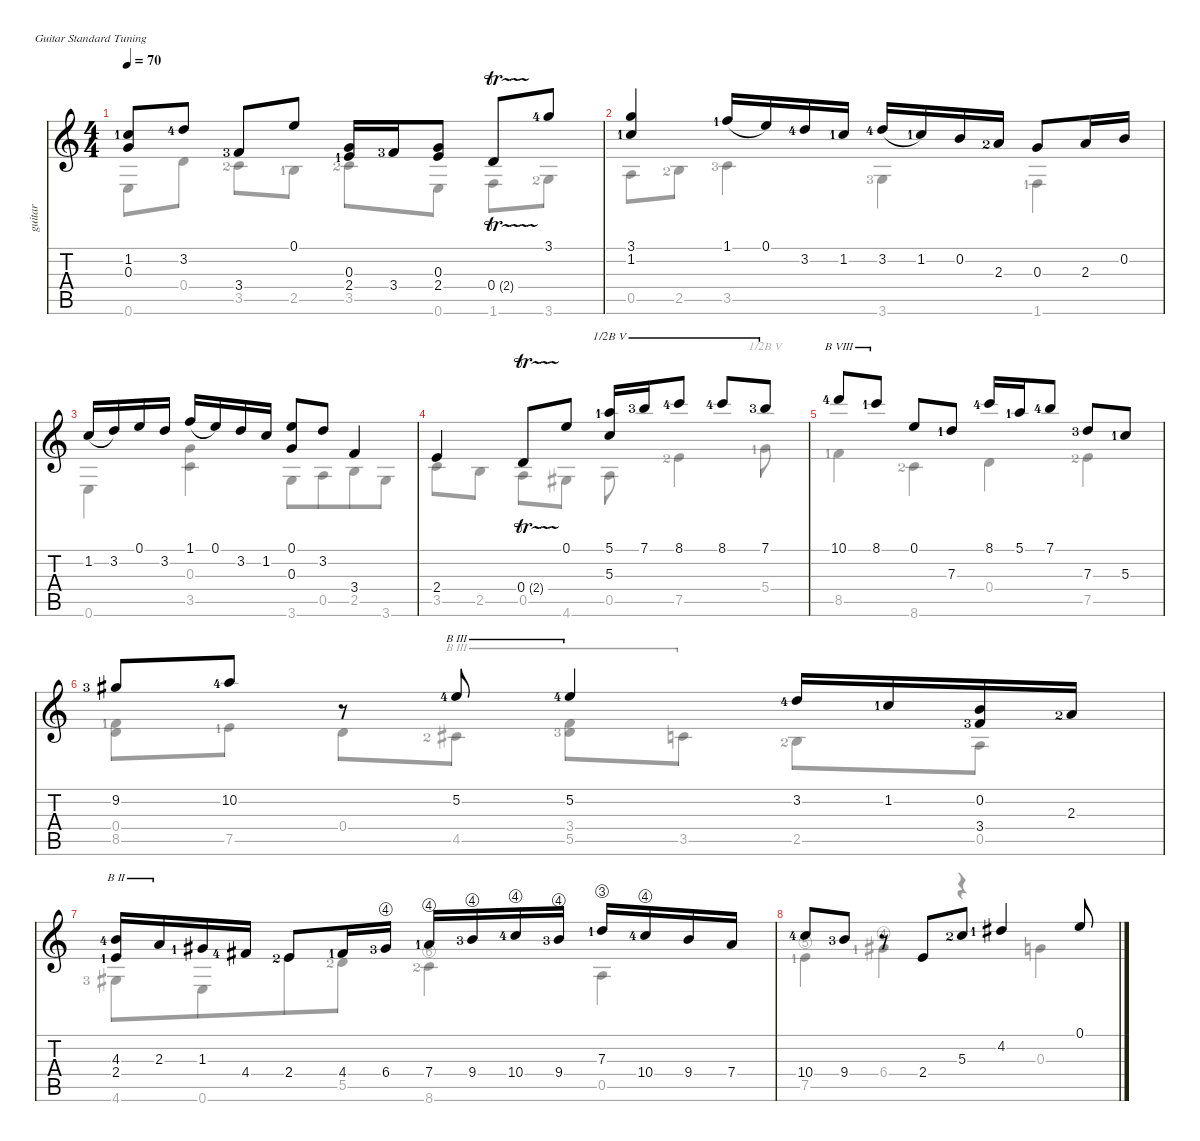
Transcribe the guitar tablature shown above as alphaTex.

\defaultSystemsLayout 4
\hideDynamics
\bracketExtendMode nobrackets
\otherSystemsTrackNameOrientation horizontal
\extendBarLines
\track ("Nylon Guitar" "guitar") {instrument acousticguitarnylon}
\staff {score tabs}
\tuning (E4 B3 G3 D3 A2 E2)
\voice
\ts (4 4)
\scale
0.98393
\tempo 70
\accidentals auto
\clef g2
\ottava regular
\simile none
\scale
0.980916
\ks c
(1.2{lf 2} 0.3).8{dy mf beam Up} 3.2{lf 5}.8{beam Up} 3.4{lf 4}.8{beam Up} 0.1.8{beam Up} (0.3 2.4{lf 2}).16{beam Up} 3.4{lf 4}.16{beam Up} (0.3 2.4).8{beam Up} 0.4{tr (2 16)}.8{beam Up} 3.1{lf 5}.8{beam Up} |
\scale
0.929926
\scale
0.991199 (3.1 1.2{lf 2}).4{beam Up} 1.1{lf 2}.16{legatoorigin beam Up} 0.1.16{beam Up} 3.2{lf 5}.16{beam Up} 1.2{lf 2}.16{beam Up} 3.2{lf 5}.16{legatoorigin beam Up} 1.2{lf 2}.16{beam Up} 0.2.16{beam Up} 2.3{lf 3}.16{beam Up} 0.3.8{beam Up} 2.3.16{beam Up} 0.2.16{beam Up} |
\scale
1.02913 1.2.16{legatoorigin beam Up} 3.2.16{beam Up} 0.1.16{beam Up} 3.2.16{beam Up} 1.1.16{legatoorigin beam Up} 0.1.16{beam Up} 3.2.16{beam Up} 1.2.16{beam Up} (0.1 0.3).8{beam Up} 3.2.8{beam Up} 3.4.4{beam Up} |
\scale
0.987862 2.4.4{beam Up} 0.4{tr (2 16)}.8{beam Up} 0.1.8{beam Up} (5.1{lf 2} 5.3).16{barre (5 half) beam Up} 7.1{lf 4}.16{barre (5 half) beam Up} 8.1{lf 5}.8{barre (5 half) beam Up} 8.1{lf 5}.8{barre (5 half) beam Up} 7.1{lf 4}.8{barre (5 half) beam Up} |
\scale
0.983012 10.1{lf 5}.8{barre (8 full) beam Up} 8.1{lf 2}.8{barre (8 full) beam Up} 0.1.8{beam Up} 7.3{lf 2}.8{beam Up} 8.1{lf 5}.16{beam Up} 5.1{lf 2}.16{beam Up} 7.1{lf 5}.8{beam Up} 7.3{lf 4}.8{beam Up} 5.3{lf 2}.8{beam Up} |
\scale
1.03423
\scale
1.03371 9.2{lf 4 acc #}.8{beam Up} 10.2{lf 5}.8{beam Up} r.8{beam Up} 5.2{lf 5}.8{barre (3 full) beam Up} 5.2{lf 5}.4{barre (3 full) beam Up} 3.2{lf 5}.16{beam Up} 1.2{lf 2}.16{beam Up} (0.2 3.4{lf 4}).16{beam Up} 2.3{lf 3}.16{beam Up} |
\scale
1.25878
\scale
1.13199 (2.4{lf 2} 4.3{lf 5}).16{barre (2 full) beam Up} 2.3.16{barre (2 full) beam Up} 1.3{lf 2 acc #}.16{beam Up} 4.4{lf 5 acc #}.16{beam Up} 2.4{lf 3}.8{beam Up} 4.4{lf 2 acc #}.16{beam Up} 6.4{string lf 4 acc #}.16{beam Up} 7.4{string lf 2}.16{beam Up} 9.4{string lf 4}.16{beam Up} 10.4{string lf 5}.16{beam Up} 9.4{string lf 4}.16{beam Up} 7.3{string lf 2}.16{beam Up} 10.4{string lf 5}.16{beam Up} 9.4.16{beam Up} 7.4.16{beam Up} |
\scale
0.70699
\scale
0.834301 10.4{lf 5}.8{beam Up} 9.4{lf 4}.8{beam Up} r.8{beam Up} 2.4.8{beam Up beam merge} 5.3{lf 3}.8{beam Up} 4.2{lf 2 acc #}.4{beam Up} 0.1.8{beam Up}
\voice
\clef g2
\ottava regular
\simile none
\scale
0.980916
\ks c
0.6.8{dy mf beam Down} 0.4.8{beam Down} 3.5{lf 3}.8{beam Down} 2.5{lf 2}.8{beam Down} 3.5{lf 3}.8{beam Down} 0.6.8{beam Down} 1.6.8{beam Down} 3.6{lf 3}.8{beam Down beam merge} |
\scale
0.991199 0.5.8{beam Down beam merge} 2.5{lf 3}.8{beam Down} 3.5{lf 4}.4{beam Down} 3.6{lf 4}.4{beam Down} 1.6{lf 2}.4{beam Down} |
\scale
1.02913 0.6.4{beam Down} (0.3 3.5).4{beam Down} 3.6.8{beam Down beam merge} 0.5.8{beam Down beam merge} 2.5.8{beam Down} 3.6.8{beam Down} |
\scale
0.987862 3.5.8{beam Down} 2.5.8{beam Down} 0.5.8{beam Down} 4.6{acc #}.8{beam Down} 0.5.8{beam Down} 7.5{lf 3}.4{beam Down} 5.4{lf 2}.8{barre (5 half) beam Down} |
\scale
0.983012 8.5{lf 2}.4{beam Down} 8.6{lf 3}.4{beam Down} 0.4.4{beam Down} 7.5{lf 3}.4{beam Down} |
\scale
1.03371 (0.4 8.5{lf 2}).8{beam Down} 7.5{lf 2}.8{beam Down} 0.4.8{beam Down} 4.5{lf 3 acc #}.8{barre (3 full) beam Down} (3.4 5.5{lf 4}).8{barre (3 full) beam Down} 3.5.8{barre (3 full) beam Down} 2.5{lf 3}.8{beam Down} 0.5.8{beam Down} |
\scale
1.13199 4.6{lf 4 acc #}.8{beam Down} 0.6.8{beam Down beam merge} 2.4.8{beam Down beam merge} 5.5{lf 3}.8{beam Down} 8.6{string lf 3}.4{beam Down} 0.5.4{beam Down} |
\scale
0.834301 7.5{string lf 2}.4{beam Down} 6.4{string lf 2 acc #}.4{beam Down} r.4{beam Down} 0.3.4{beam Down}
